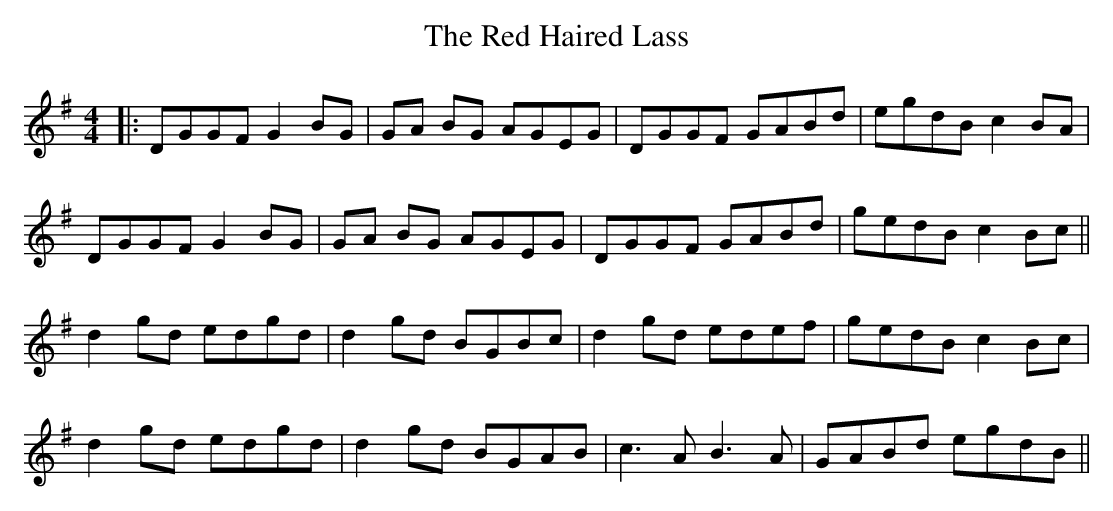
X:1
T: The Red Haired Lass
M: 4/4
L: 1/8
K: Gmaj
|:DGGF G2 BG|GA BG AGEG|DGGF GABd|egdB c2 BA|
DGGF G2 BG|GA BG AGEG|DGGF GABd|gedB c2 Bc||
d2 gd edgd|d2 gd BGBc|d2 gd edef|gedB c2 Bc|
d2 gd edgd|d2 gd BGAB|c3A B3A|GABd egdB||
